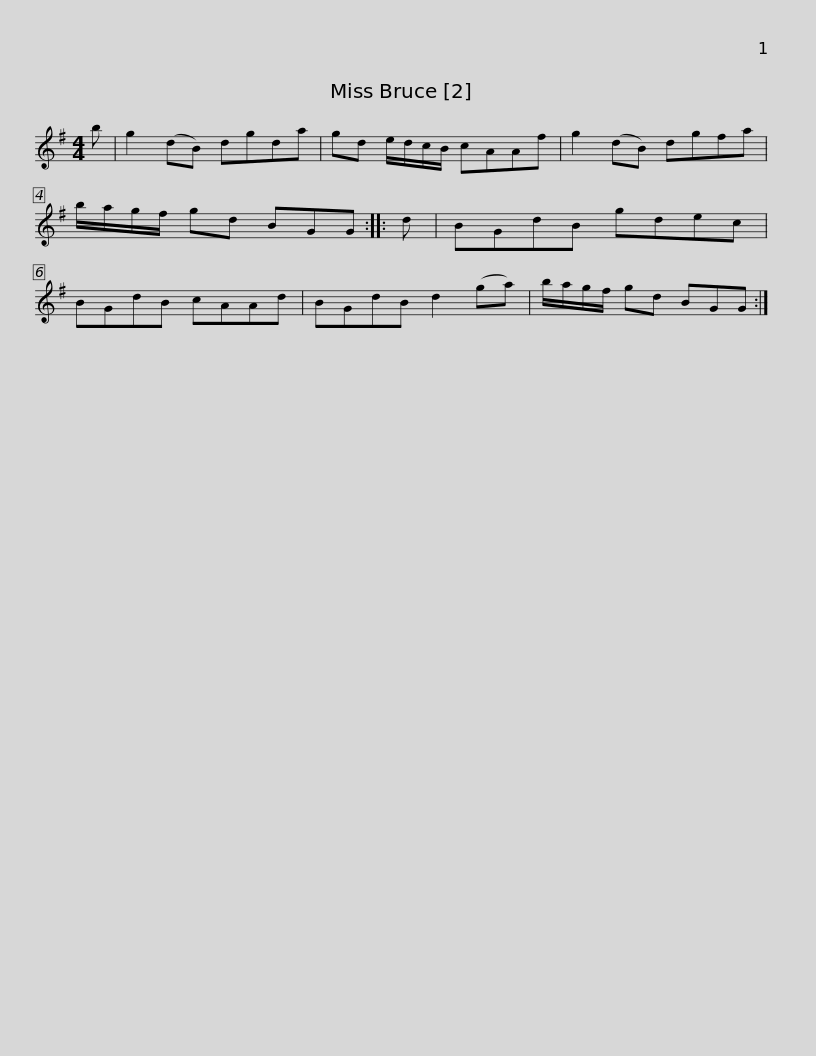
X:1
L:1/8
M:4/4
I:linebreak $
K:G
V:1 treble
V:1
 b | g2 (dB) dgda | gd e/d/c/B/ cAAf | g2 (dB) dgfa | b/a/g/f/ gd BGG :: %5
 d |$ BGdB gdec | BGdB cAAd | BGdB d2 (ga) | b/a/g/f/ gd BGG :| %10
